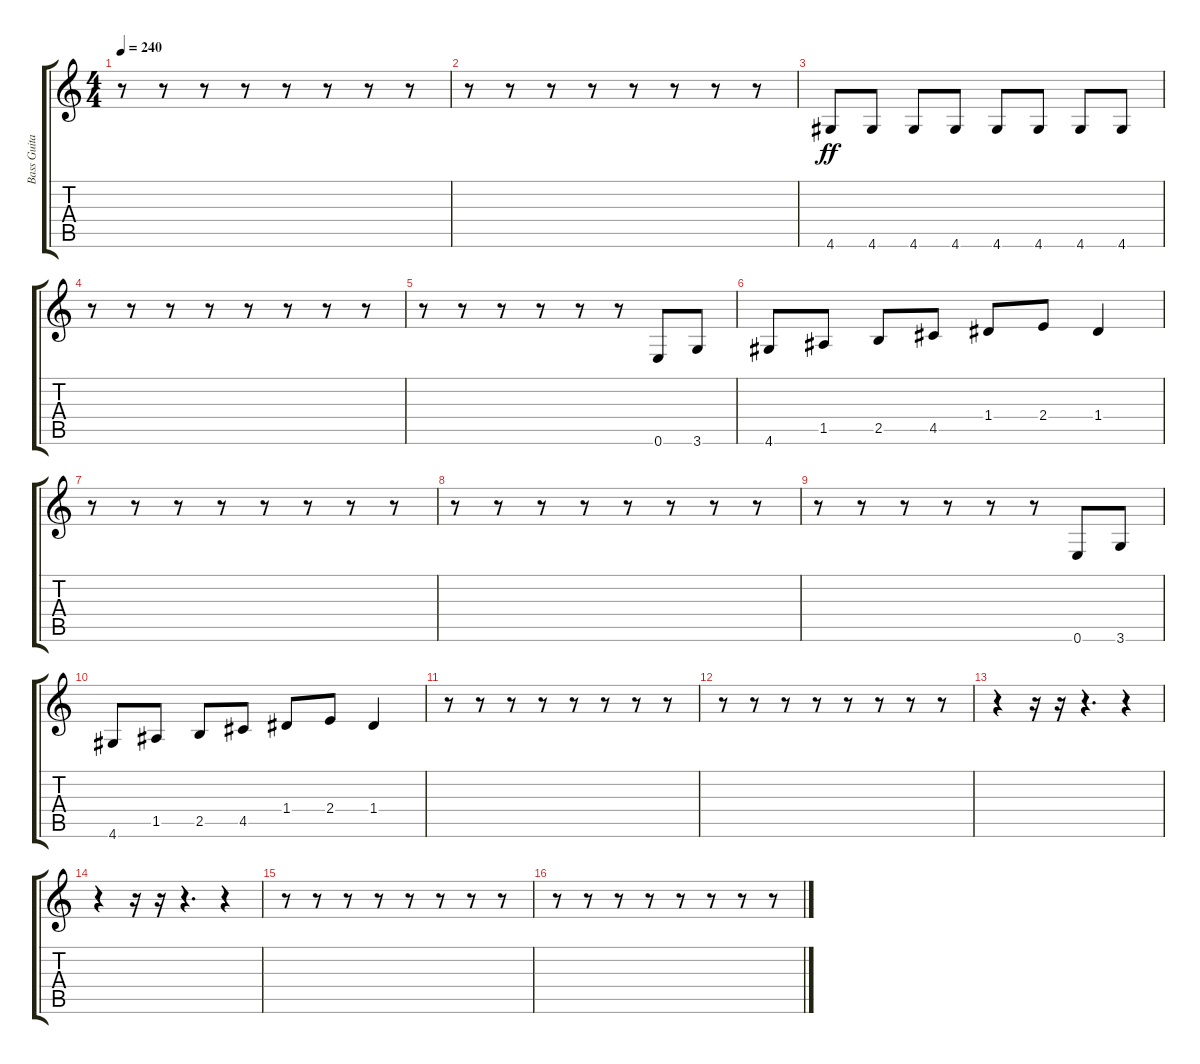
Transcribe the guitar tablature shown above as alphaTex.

\track ("Bass Guitar" "Bass Guita") {instrument electricbassfinger}
\staff {score tabs}
\tuning (E4 B3 G3 D3 A2 E2) {hide}
\ts (4 4)
\tempo 240
\clef g2
\ks c
r.8{dy ff} r.8 r.8 r.8 r.8 r.8 r.8 r.8 |
r.8 r.8 r.8 r.8 r.8 r.8 r.8 r.8 |
4.6.8 4.6.8 4.6.8 4.6.8 4.6.8 4.6.8 4.6.8 4.6.8 |
r.8 r.8 r.8 r.8 r.8 r.8 r.8 r.8 |
r.8 r.8 r.8 r.8 r.8 r.8 0.6.8 3.6.8 |
4.6.8 1.5.8 2.5.8 4.5.8 1.4.8 2.4.8 1.4.4 |
r.8 r.8 r.8 r.8 r.8 r.8 r.8 r.8 |
r.8 r.8 r.8 r.8 r.8 r.8 r.8 r.8 |
r.8 r.8 r.8 r.8 r.8 r.8 0.6.8 3.6.8 |
4.6.8 1.5.8 2.5.8 4.5.8 1.4.8 2.4.8 1.4.4 |
r.8 r.8 r.8 r.8 r.8 r.8 r.8 r.8 |
r.8 r.8 r.8 r.8 r.8 r.8 r.8 r.8 |
r.4 r.16 r.16 r.4{d} r.4 |
r.4 r.16 r.16 r.4{d} r.4 |
r.8 r.8 r.8 r.8 r.8 r.8 r.8 r.8 |
r.8 r.8 r.8 r.8 r.8 r.8 r.8 r.8
